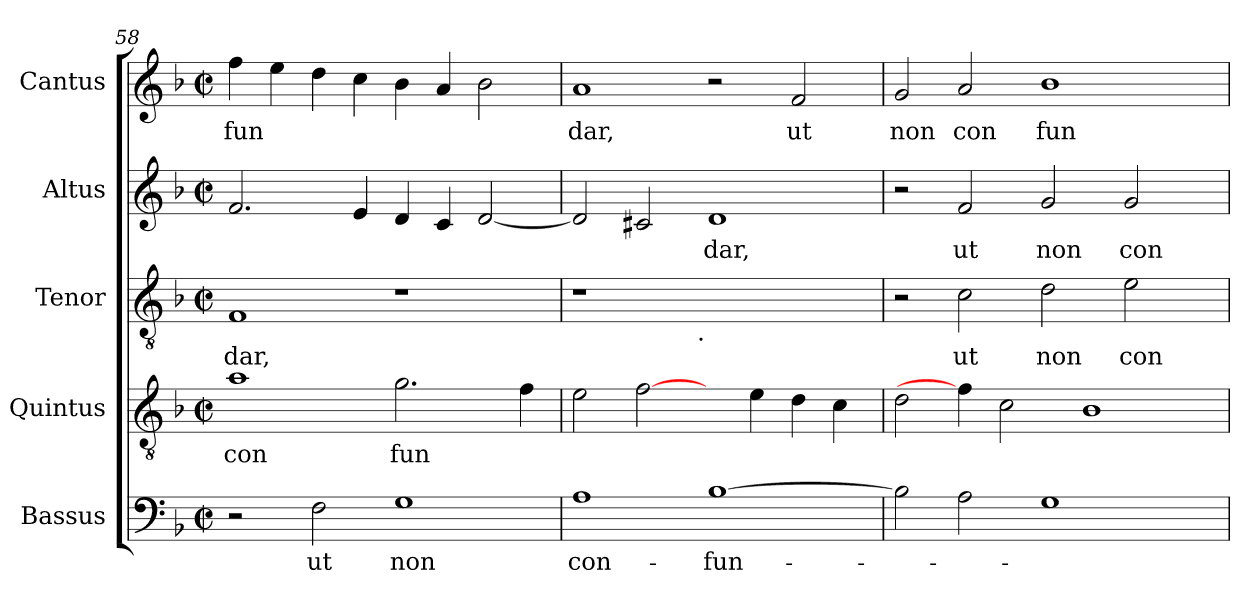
**kern	**text	**kern	**text	**kern	**text	**kern	**text	**kern	**text
*part5	*part5	*part4	*part4	*part3	*part3	*part2	*part2	*part1	*part1
*staff5	*staff5	*staff4	*staff4	*staff3	*staff3	*staff2	*staff2	*staff1	*staff1
*I"Bassus	*	*I"Quintus	*	*I"Tenor	*	*I"Altus	*	*I"Cantus	*
*clefF4	*	*clefGv2	*	*clefGv2	*	*clefG2	*	*clefG2	*
*k[b-]	*	*k[b-]	*	*k[b-]	*	*k[b-]	*	*k[b-]	*
*F:	*	*F:	*	*F:	*	*F:	*	*F:	*
*M2/2	*	*M2/2	*	*M2/2	*	*M2/2	*	*M2/2	*
*met(c|)	*	*met(c|)	*	*met(c|)	*	*met(c|)	*	*met(c|)	*
=58	=58	=58	=58	=58	=58	=58	=58	=58	=58
!	!	!	!LO:LY:b:cj	!	!LO:LY:b:cj	!	!	!	!LO:LY:b
2r	.	1a	con	1F	-dar,	2.f/	.	4ff\	fun
.	.	.	.	.	.	.	.	4ee\	.
!	!LO:LY:b:cj	!	!	!	!	!	!	!	!
2F\	ut	.	.	.	.	.	.	4dd\	.
.	.	.	.	.	.	4e/	.	4cc\	.
!	!LO:LY:b:cj	!	!LO:LY:b	!	!	!	!	!	!
1G	non	2.g\	fun	1r	.	4d/	.	4b-\	.
.	.	.	.	.	.	4c/	.	4a/	.
.	.	.	.	.	.	[<2d/	.	2b-\	.
.	.	4f\	.	.	.	.	.	.	.
=59	=59	=59	=59	=59	=59	=59	=59	=59	=59
!	!LO:LY:b:cj	!	!	!	!	!	!	!	!LO:LY:b:cj
*	*	*	*	*^	*	*	*	*	*
1A	con-	2e\	.	1r	2ryy	.	2d/]	.	1a	dar,
.	.	[2f\	.	.	4...ryy	.	2c#/	.	.	.
!	!	!	!	!	!LO:TX:b:t=.	!	!	!	!	!
.	.	.	.	.	1ryy	.	.	.	.	.
!	!LO:LY:b:cj	!	!	!	!	!	!	!LO:LY:b:cj	!	!
[>1B-	-fun-	4ryy	.	1ryy	.	.	1d	-dar,	2r	.
.	.	4e\	.	.	.	.	.	.	.	.
!	!	!	!	!	!	!	!	!	!	!LO:LY:b:cj
.	.	4d\	.	.	.	.	.	.	2f/	ut
.	.	4c\	.	.	.	.	.	.	.	.
.	.	.	.	.	32ryy	.	.	.	.	.
=60	=60	=60	=60	=60	=60	=60	=60	=60	=60	=60
!	!	!	!	!	!	!	!	!	!	!LO:LY:b:cj
*	*	*	*	*v	*v	*	*	*	*	*
2B-\]	.	2d\	.	2r	.	2r	.	2g/	non
!	!	!	!	!	!LO:LY:b:cj	!	!LO:LY:b:cj	!	!LO:LY:b:cj
2A\	.	4f\]	.	2c\	ut	2f/	ut	2a/	con
.	.	2c\	.	.	.	.	.	.	.
!	!	!	!	!	!LO:LY:b:cj	!	!LO:LY:b:cj	!	!LO:LY:b:cj
1G	.	.	.	2d\	non	2g/	non	1b-	fun
.	.	1B-	.	.	.	.	.	.	.
!	!	!	!	!	!LO:LY:b:cj	!	!LO:LY:b:cj	!	!
.	.	.	.	2e\	con	2g/	con-	.	.
4ryy	.	.	.	4ryy	.	4ryy	.	4ryy	.
=	=	=	=	=	=	=	=	=	=
*-	*-	*-	*-	*-	*-	*-	*-	*-	*-
